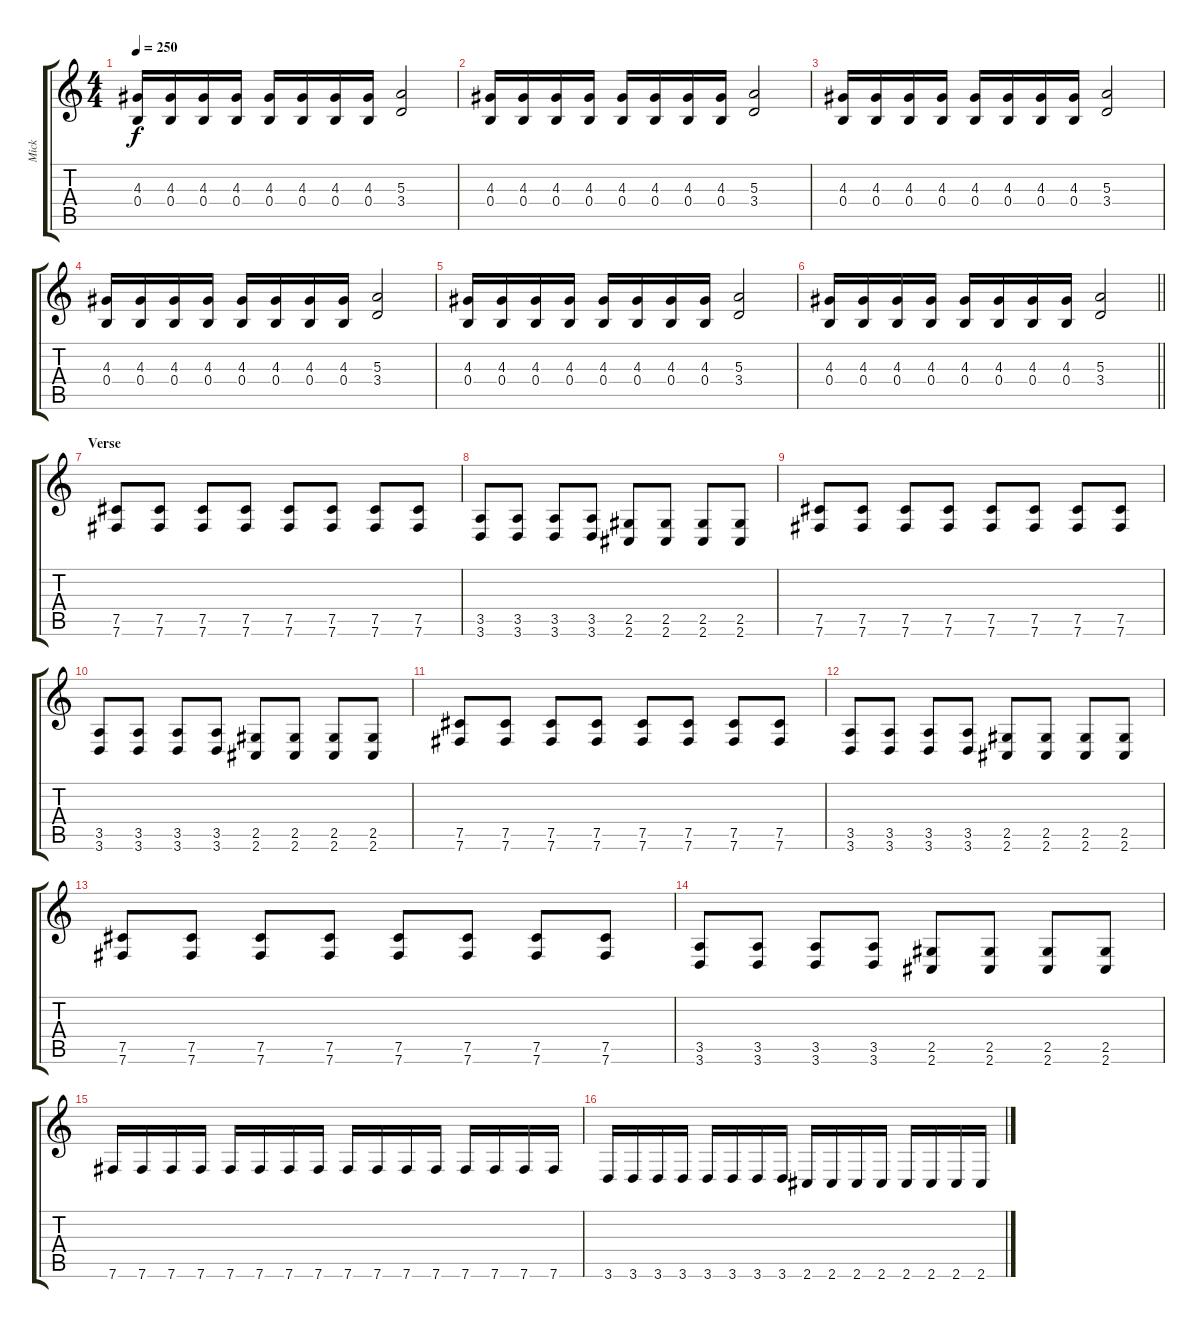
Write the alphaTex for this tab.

\track ("Mick" "Mick") {instrument distortionguitar}
\staff {score tabs}
\tuning (Db4 Ab3 E3 B2 Gb2 B1) {hide}
\ts (4 4)
\tempo 250
\clef g2
\ks c
(4.3 0.4).16{dy f} (4.3 0.4).16 (4.3 0.4).16 (4.3 0.4).16 (4.3 0.4).16 (4.3 0.4).16 (4.3 0.4).16 (4.3 0.4).16 (5.3 3.4).2 |
(4.3 0.4).16 (4.3 0.4).16 (4.3 0.4).16 (4.3 0.4).16 (4.3 0.4).16 (4.3 0.4).16 (4.3 0.4).16 (4.3 0.4).16 (5.3 3.4).2 |
(4.3 0.4).16 (4.3 0.4).16 (4.3 0.4).16 (4.3 0.4).16 (4.3 0.4).16 (4.3 0.4).16 (4.3 0.4).16 (4.3 0.4).16 (5.3 3.4).2 |
(4.3 0.4).16 (4.3 0.4).16 (4.3 0.4).16 (4.3 0.4).16 (4.3 0.4).16 (4.3 0.4).16 (4.3 0.4).16 (4.3 0.4).16 (5.3 3.4).2 |
(4.3 0.4).16 (4.3 0.4).16 (4.3 0.4).16 (4.3 0.4).16 (4.3 0.4).16 (4.3 0.4).16 (4.3 0.4).16 (4.3 0.4).16 (5.3 3.4).2 |
\barLineRight lightlight
(4.3 0.4).16 (4.3 0.4).16 (4.3 0.4).16 (4.3 0.4).16 (4.3 0.4).16 (4.3 0.4).16 (4.3 0.4).16 (4.3 0.4).16 (5.3 3.4).2 |
\section ("" "Verse")
(7.5 7.6).8 (7.5 7.6).8 (7.5 7.6).8 (7.5 7.6).8 (7.5 7.6).8 (7.5 7.6).8 (7.5 7.6).8 (7.5 7.6).8 |
(3.5 3.6).8 (3.5 3.6).8 (3.5 3.6).8 (3.5 3.6).8 (2.5 2.6).8 (2.5 2.6).8 (2.5 2.6).8 (2.5 2.6).8 |
(7.5 7.6).8 (7.5 7.6).8 (7.5 7.6).8 (7.5 7.6).8 (7.5 7.6).8 (7.5 7.6).8 (7.5 7.6).8 (7.5 7.6).8 |
(3.5 3.6).8 (3.5 3.6).8 (3.5 3.6).8 (3.5 3.6).8 (2.5 2.6).8 (2.5 2.6).8 (2.5 2.6).8 (2.5 2.6).8 |
(7.5 7.6).8 (7.5 7.6).8 (7.5 7.6).8 (7.5 7.6).8 (7.5 7.6).8 (7.5 7.6).8 (7.5 7.6).8 (7.5 7.6).8 |
(3.5 3.6).8 (3.5 3.6).8 (3.5 3.6).8 (3.5 3.6).8 (2.5 2.6).8 (2.5 2.6).8 (2.5 2.6).8 (2.5 2.6).8 |
(7.5 7.6).8 (7.5 7.6).8 (7.5 7.6).8 (7.5 7.6).8 (7.5 7.6).8 (7.5 7.6).8 (7.5 7.6).8 (7.5 7.6).8 |
(3.5 3.6).8 (3.5 3.6).8 (3.5 3.6).8 (3.5 3.6).8 (2.5 2.6).8 (2.5 2.6).8 (2.5 2.6).8 (2.5 2.6).8 |
7.6.16 7.6.16 7.6.16 7.6.16 7.6.16 7.6.16 7.6.16 7.6.16 7.6.16 7.6.16 7.6.16 7.6.16 7.6.16 7.6.16 7.6.16 7.6.16 |
3.6.16 3.6.16 3.6.16 3.6.16 3.6.16 3.6.16 3.6.16 3.6.16 2.6.16 2.6.16 2.6.16 2.6.16 2.6.16 2.6.16 2.6.16 2.6.16
